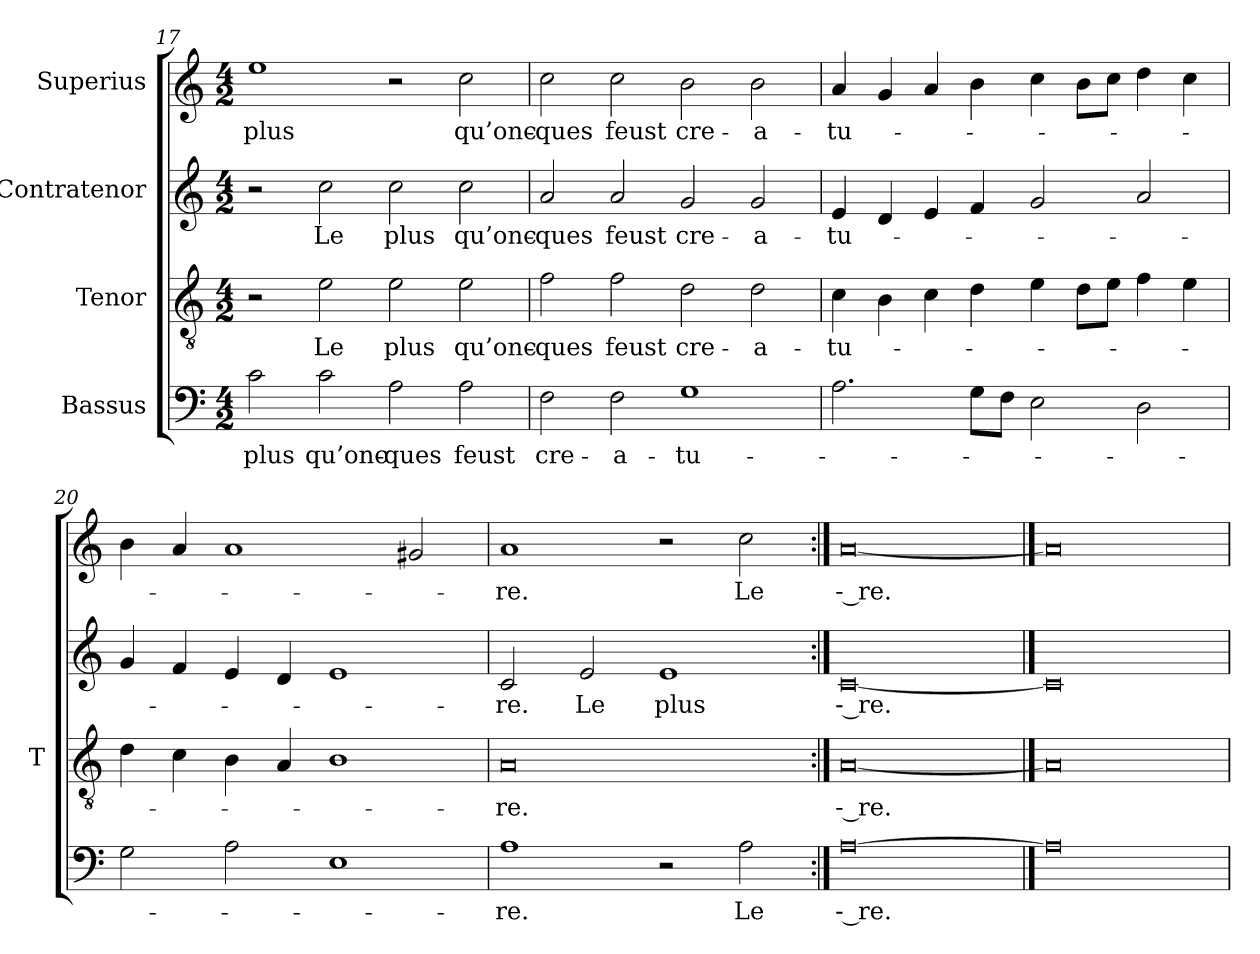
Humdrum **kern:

**kern	**text	**kern	**text	**kern	**text	**kern	**text
*part4	*part4	*part3	*part3	*part2	*part2	*part1	*part1
*staff4	*staff4	*staff3	*staff3	*staff2	*staff2	*staff1	*staff1
*I"Bassus	*	*I"Tenor	*	*I"Contratenor	*	*I"Superius	*
*	*	*I'T	*	*	*	*	*
*clefF4	*	*clefGv2	*	*clefG2	*	*clefG2	*
*k[]	*	*k[]	*	*k[]	*	*k[]	*
*M4/2	*	*M4/2	*	*M4/2	*	*M4/2	*
=17	=17	=17	=17	=17	=17	=17	=17
2c	-plus	2r	.	2r	.	1ee	-plus
2c	qu’onc-	2e	-Le	2cc	-Le	.	.
2A	-ques	2e	-plus	2cc	-plus	2r	.
2A	-feust	2e	qu’onc-	2cc	qu’onc-	2cc	qu’onc-
=18	=18	=18	=18	=18	=18	=18	=18
2F	cre-	2f	-ques	2a	-ques	2cc	-ques
2F	a-	2f	-feust	2a	-feust	2cc	-feust
1G	tu-	2d	cre-	2g	cre-	2b	cre-
.	.	2d	a-	2g	a-	2b	a-
=19	=19	=19	=19	=19	=19	=19	=19
2.A	.	4c	tu-	4e	tu-	4a	tu-
.	.	4B	.	4d	.	4g	.
.	.	4c	.	4e	.	4a	.
8GL	.	4d	.	4f	.	4b	.
8FJ	.	.	.	.	.	.	.
2E	.	4e	.	2g	.	4cc	.
.	.	8dL	.	.	.	8bL	.
.	.	8eJ	.	.	.	8ccJ	.
2D	.	4f	.	2a	.	4dd	.
.	.	4e	.	.	.	4cc	.
=20	=20	=20	=20	=20	=20	=20	=20
2G	.	4d	.	4g	.	4b	.
.	.	4c	.	4f	.	4a	.
2A	.	4B	.	4e	.	1a	.
.	.	4A	.	4d	.	.	.
1E	.	1B	.	1e	.	.	.
.	.	.	.	.	.	2g#X	.
=21	=21	=21	=21	=21	=21	=21	=21
1A	-re.	0A	-re.	2c	-re.	1a	-re.
.	.	.	.	2e	-Le	.	.
2r	.	.	.	1e	-plus	2r	.
2A	-Le	.	.	.	.	2cc	-Le
=22:|!	=22:|!	=22:|!	=22:|!	=22:|!	=22:|!	=22:|!	=22:|!
[0A	-- re.	[0A	-- re.	[0c	-- re.	[0a	-- re.
==23	==23	==23	==23	==23	==23	==23	==23
0A]	.	0A]	.	0c]	.	0a]	.
=	=	=	=	=	=	=	=
*-	*-	*-	*-	*-	*-	*-	*-
